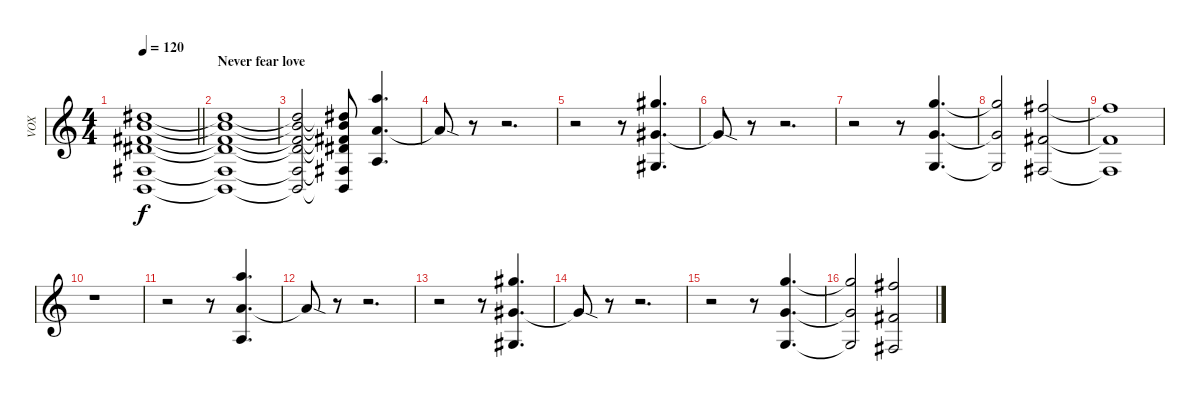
\track ("VOX" "VOX") {instrument acousticgrandpiano}
\staff {score}
\tuning (Db5 Ab4 E4 B3 Gb3 B2) {hide}
\ts (4 4)
\tempo 120
\clef g2
\barLineRight lightlight
\ks c
(2.1{t} 3.2{t} 2.3{t} 4.4{t} 0.5{t} 0.6{t}).1{dy f} |
\section ("" "Never fear love")
(2.1{t} 3.2{t} 2.3{t} 4.4{t} 0.5{t} 0.6{t}).1 |
(2.1{t} 3.2{t} 2.3{t} 4.4{t} 0.5{t} 0.6{t}).2 (2.1{t} 3.2{t} 2.3{t} 4.4{t} 0.5{t} 0.6{t}).8 (8.1 5.3 3.5).4{d} |
5.3{sod t}.8 r.8 r.2{d} |
r.2 r.8 (7.1 4.3 2.5).4{d} |
4.3{sod t}.8 r.8 r.2{d} |
r.2 r.8 (6.1 3.3 1.5).4{d} |
(6.1{t} 3.3{t} 1.5{t}).2 (5.1 2.3 0.5).2 |
(5.1{t} 2.3{t} 0.5{t}).1 |
r.1 |
r.2 r.8 (8.1 5.3 3.5).4{d} |
5.3{sod t}.8 r.8 r.2{d} |
r.2 r.8 (7.1 4.3 2.5).4{d} |
4.3{sod t}.8 r.8 r.2{d} |
r.2 r.8 (6.1 3.3 1.5).4{d} |
(6.1{t} 3.3{t} 1.5{t}).2 (5.1 2.3 0.5).2
